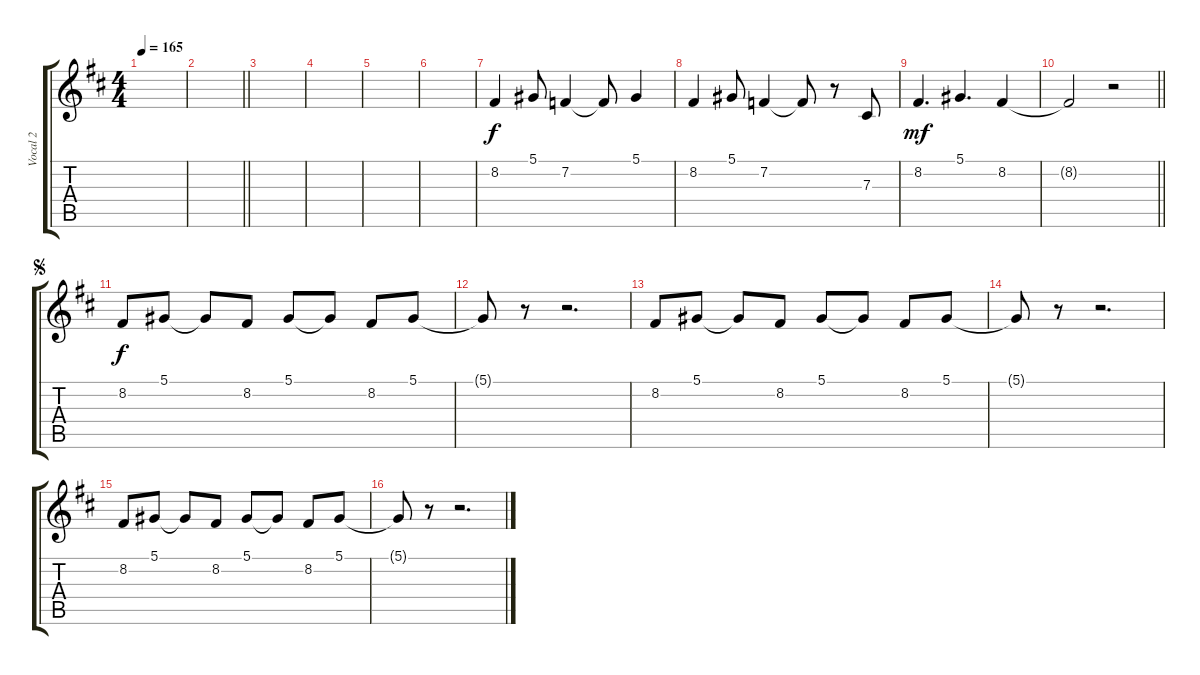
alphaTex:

\track ("Vocal 2" "Vocal 2") {instrument tenorsax}
\staff {score tabs}
\tuning (Eb4 Bb3 Gb3 Db3 Ab2 Eb2) {hide}
\ts (4 4)
\tempo 165
\clef g2
\ks d
|
\barLineRight lightlight
|
|
|
|
|
8.2.4 5.1.8 7.2.4 7.2{t}.8 5.1.4 |
8.2.4 5.1.8 7.2.4 7.2{t}.8 r.8 7.3.8{dy f} |
8.2.4{d dy mf} 5.1.4{d} 8.2.4 |
\barLineRight lightlight
8.2{t}.2 r.2 |
\jump segno
8.2.8{dy f} 5.1.8 5.1{t}.8 8.2.8 5.1.8 5.1{t}.8 8.2.8 5.1.8 |
5.1{t}.8 r.8 r.2{d} |
8.2.8 5.1.8 5.1{t}.8 8.2.8 5.1.8 5.1{t}.8 8.2.8 5.1.8 |
5.1{t}.8 r.8 r.2{d} |
8.2.8 5.1.8 5.1{t}.8 8.2.8 5.1.8 5.1{t}.8 8.2.8 5.1.8 |
5.1{t}.8 r.8 r.2{d}
